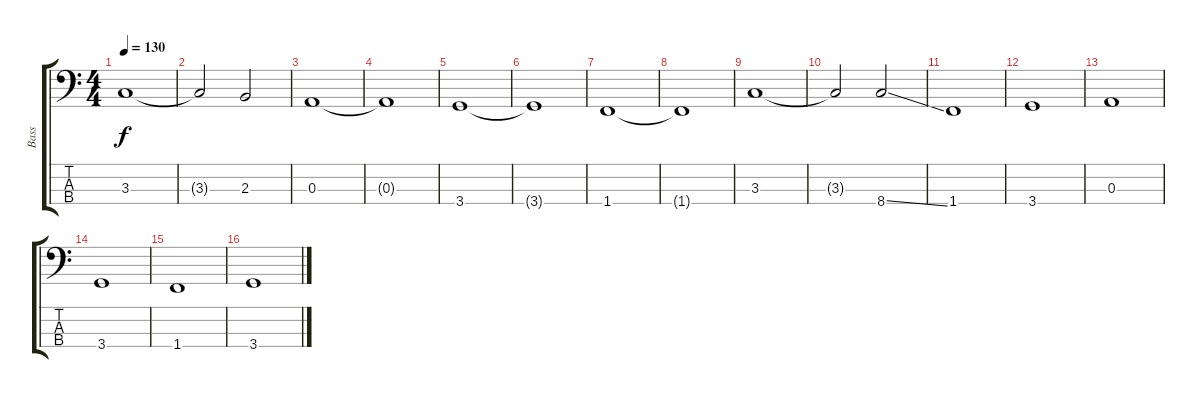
\track ("Bass" "Bass") {instrument electricbasspick}
\staff {score tabs}
\tuning (G2 D2 A1 E1) {hide}
\ts (4 4)
\tempo 130
\clef f4
\ks c
3.3.1{dy f} |
3.3{t}.2 2.3.2 |
0.3.1 |
0.3{t}.1 |
3.4.1 |
3.4{t}.1 |
1.4.1 |
1.4{t}.1 |
3.3.1 |
3.3{t}.2 8.4{ss}.2 |
1.4.1 |
3.4.1 |
0.3.1 |
3.4.1 |
1.4.1 |
3.4.1
